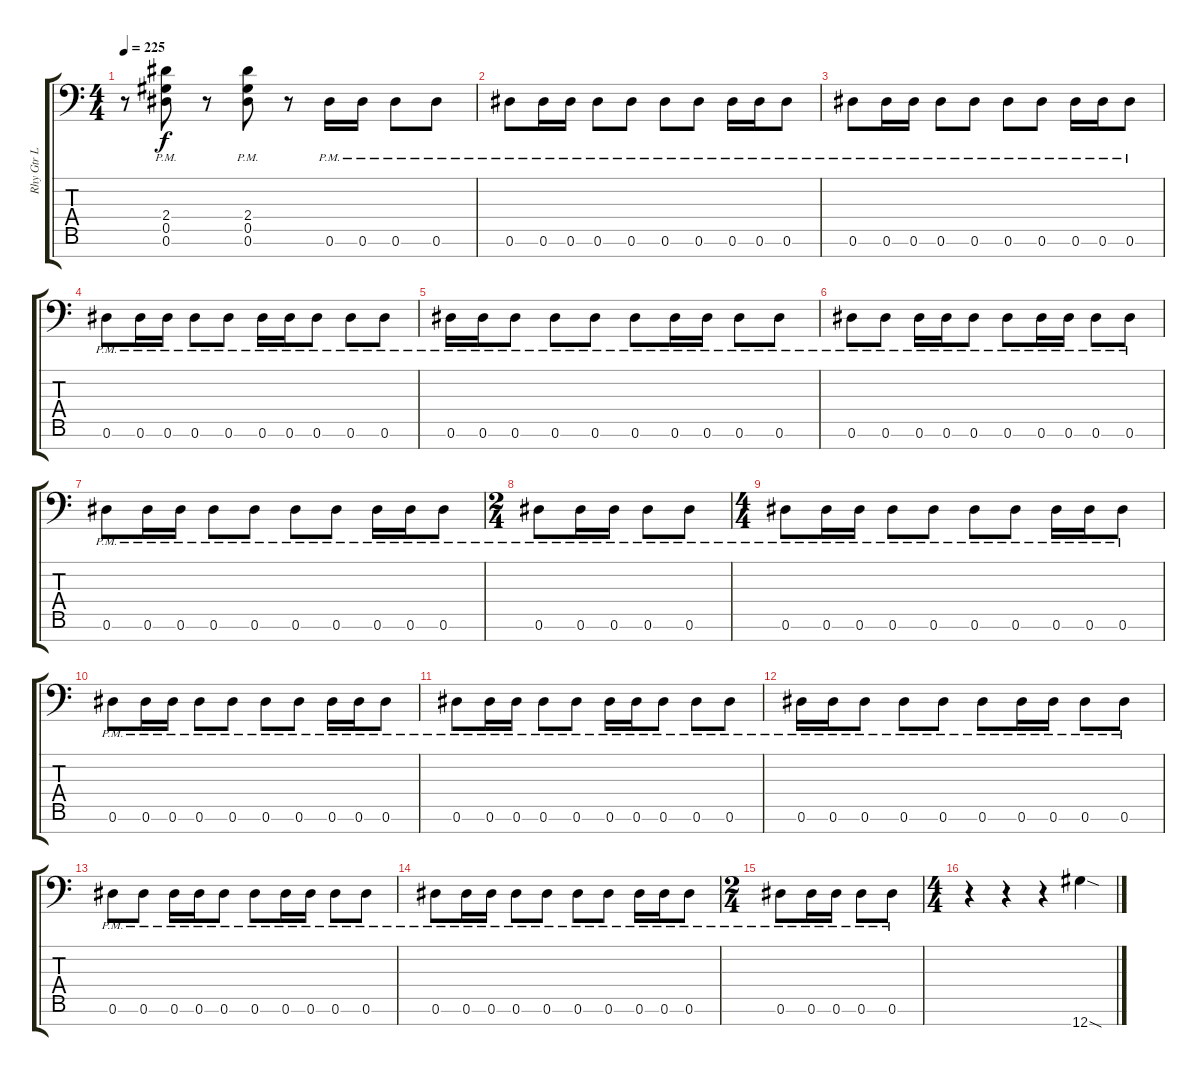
\track ("Rhy Gtr L" "Rhy Gtr L") {instrument overdrivenguitar}
\staff {score tabs}
\tuning (Db4 Ab3 Eb3 Db3 Ab2 Eb2 Ab1) {hide}
\ts (4 4)
\tempo 225
\clef f4
\ks c
r.8{dy f} (2.4{pm} 0.5{pm} 0.6{pm}).8 r.8 (2.4{pm} 0.5{pm} 0.6{pm}).8 r.8 0.6{pm}.16 0.6{pm}.16 0.6{pm}.8 0.6{pm}.8 |
0.6{pm}.8 0.6{pm}.16 0.6{pm}.16 0.6{pm}.8 0.6{pm}.8 0.6{pm}.8 0.6{pm}.8 0.6{pm}.16 0.6{pm}.16 0.6{pm}.8 |
0.6{pm}.8 0.6{pm}.16 0.6{pm}.16 0.6{pm}.8 0.6{pm}.8 0.6{pm}.8 0.6{pm}.8 0.6{pm}.16 0.6{pm}.16 0.6{pm}.8 |
0.6{pm}.8 0.6{pm}.16 0.6{pm}.16 0.6{pm}.8 0.6{pm}.8 0.6{pm}.16 0.6{pm}.16 0.6{pm}.8 0.6{pm}.8 0.6{pm}.8 |
0.6{pm}.16 0.6{pm}.16 0.6{pm}.8 0.6{pm}.8 0.6{pm}.8 0.6{pm}.8 0.6{pm}.16 0.6{pm}.16 0.6{pm}.8 0.6{pm}.8 |
0.6{pm}.8 0.6{pm}.8 0.6{pm}.16 0.6{pm}.16 0.6{pm}.8 0.6{pm}.8 0.6{pm}.16 0.6{pm}.16 0.6{pm}.8 0.6{pm}.8 |
0.6{pm}.8 0.6{pm}.16 0.6{pm}.16 0.6{pm}.8 0.6{pm}.8 0.6{pm}.8 0.6{pm}.8 0.6{pm}.16 0.6{pm}.16 0.6{pm}.8 |
\ts (2 4)
0.6{pm}.8 0.6{pm}.16 0.6{pm}.16 0.6{pm}.8 0.6{pm}.8 |
\ts (4 4)
0.6{pm}.8 0.6{pm}.16 0.6{pm}.16 0.6{pm}.8 0.6{pm}.8 0.6{pm}.8 0.6{pm}.8 0.6{pm}.16 0.6{pm}.16 0.6{pm}.8 |
0.6{pm}.8 0.6{pm}.16 0.6{pm}.16 0.6{pm}.8 0.6{pm}.8 0.6{pm}.8 0.6{pm}.8 0.6{pm}.16 0.6{pm}.16 0.6{pm}.8 |
0.6{pm}.8 0.6{pm}.16 0.6{pm}.16 0.6{pm}.8 0.6{pm}.8 0.6{pm}.16 0.6{pm}.16 0.6{pm}.8 0.6{pm}.8 0.6{pm}.8 |
0.6{pm}.16 0.6{pm}.16 0.6{pm}.8 0.6{pm}.8 0.6{pm}.8 0.6{pm}.8 0.6{pm}.16 0.6{pm}.16 0.6{pm}.8 0.6{pm}.8 |
0.6{pm}.8 0.6{pm}.8 0.6{pm}.16 0.6{pm}.16 0.6{pm}.8 0.6{pm}.8 0.6{pm}.16 0.6{pm}.16 0.6{pm}.8 0.6{pm}.8 |
0.6{pm}.8 0.6{pm}.16 0.6{pm}.16 0.6{pm}.8 0.6{pm}.8 0.6{pm}.8 0.6{pm}.8 0.6{pm}.16 0.6{pm}.16 0.6{pm}.8 |
\ts (2 4)
0.6{pm}.8 0.6{pm}.16 0.6{pm}.16 0.6{pm}.8 0.6{pm}.8 |
\ts (4 4)
r.4 r.4 r.4 12.7{sod}.4
